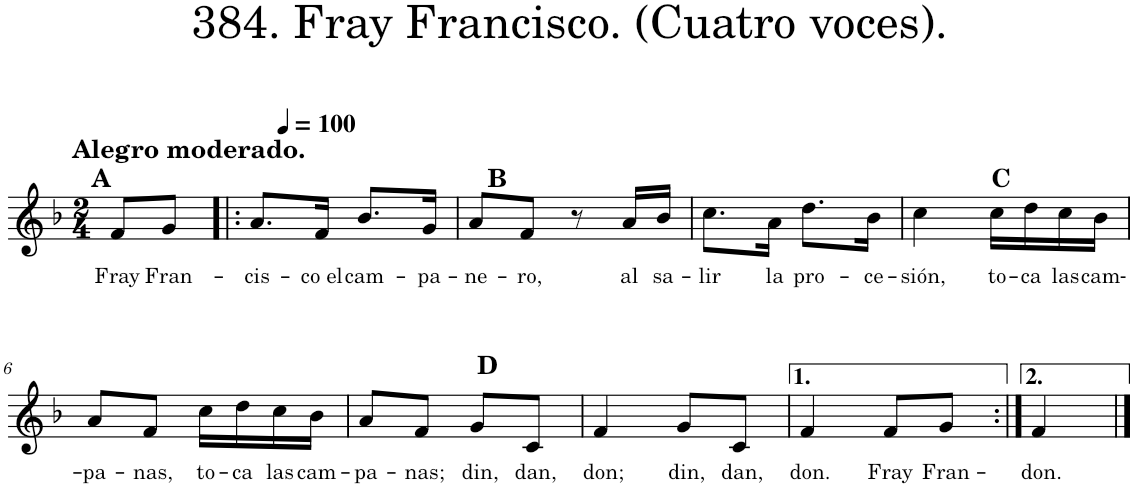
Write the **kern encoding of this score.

**kern	**text
*part1	*part1
*staff1	*staff1
*I"Piano	*
*I'Pno.	*
*clefG2	*
*k[b-]	*
*M2/4	*
*MM100	*
=1	=1
!LO:TX:a:B:t=Alegro moderado.	!
!LO:TX:a:B:t=A	!
!	!LO:LY:b
8f/L	Fray
!	!LO:LY:b
8g/J	Fran-
=2!|:	=2!|:
!	!LO:LY:b
8.a/L	-cis-
!	!LO:LY:b
16f/Jk	-co el
!	!LO:LY:b
8.b-/L	cam-
!	!LO:LY:b
16g/Jk	-pa-
=3	=3
!LO:TX:a:B:t=B	!
!	!LO:LY:b
8a/L	-ne-
!	!LO:LY:b
8f/J	-ro,
8r	.
!	!LO:LY:b
16a/LL	al
!	!LO:LY:b
16b-/JJ	sa-
=4	=4
!	!LO:LY:b
8.cc\L	-lir
!	!LO:LY:b
16a\Jk	la
!	!LO:LY:b
8.dd\L	pro-
!	!LO:LY:b
16b-\Jk	-ce-
=5	=5
!	!LO:LY:b
4cc\	-sión,
!LO:TX:a:B:t=C	!
!	!LO:LY:b
16cc\LL	to-
!	!LO:LY:b
16dd\	-ca
!	!LO:LY:b
16cc\	las
!	!LO:LY:b
16b-\JJ	cam-
!!LO:LB:g=z
=6	=6
!	!LO:LY:b
8a/L	-pa-
!	!LO:LY:b
8f/J	-nas,
!	!LO:LY:b
16cc\LL	to-
!	!LO:LY:b
16dd\	-ca
!	!LO:LY:b
16cc\	las
!	!LO:LY:b
16b-\JJ	cam-
=7	=7
!	!LO:LY:b
8a/L	-pa-
!	!LO:LY:b
8f/J	-nas;
!LO:TX:a:B:t=D	!
!	!LO:LY:b
8g/L	din,
!	!LO:LY:b
8c/J	dan,
=8	=8
!	!LO:LY:b
4f/	don;
!	!LO:LY:b
8g/L	din,
!	!LO:LY:b
8c/J	dan,
=9	=9
!	!LO:LY:b
4f/	don.
!	!LO:LY:b
8f/L	Fray
!	!LO:LY:b
8g/J	Fran-
=10:|!	=10:|!
!	!LO:LY:b
4f/	don.
==	==
*-	*-
